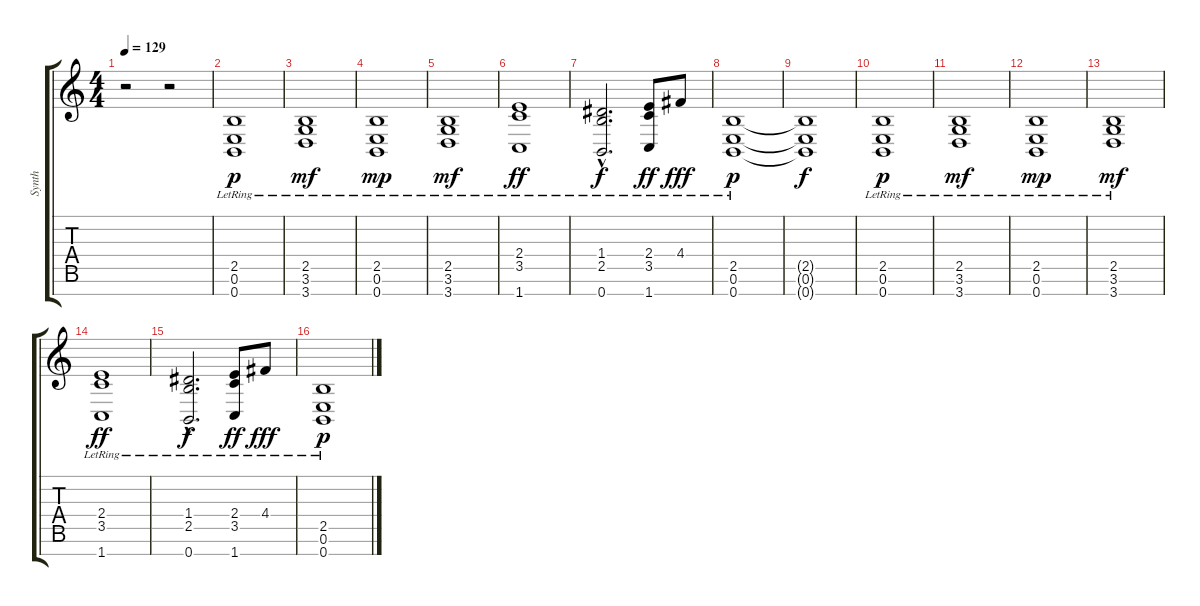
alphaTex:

\track ("Synth" "Synth") {instrument stringensemble2}
\staff {score tabs}
\tuning (E5 B4 G4 D4 A3 E3 B2) {hide}
\ts (4 4)
\tempo 129
\clef g2
\ks c
r.2{dy p volume 7 instrument stringensemble2} r.2 |
(2.5{lr} 0.6{lr} 0.7{lr}).1{volume 12} |
(2.5{lr} 3.6{lr} 3.7{lr}).1{dy mf} |
(2.5{lr} 0.6{lr} 0.7{lr}).1{dy mp volume 15} |
(2.5{lr} 3.6{lr} 3.7{lr}).1{dy mf} |
(2.4{lr} 3.5{lr} 1.7{lr}).1{dy ff} |
(1.4{hac lr} 2.5{hac lr} 0.7{hac lr}).2{d dy f} (2.4{lr} 3.5{lr} 1.7{lr}).8{dy ff} 4.4{lr}.8{dy fff} |
(2.5{lr} 0.6{lr} 0.7{lr}).1{dy p} |
(2.5{t} 0.6{t} 0.7{t}).1{dy f} |
(2.5{lr} 0.6{lr} 0.7{lr}).1{dy p} |
(2.5{lr} 3.6{lr} 3.7{lr}).1{dy mf} |
(2.5{lr} 0.6{lr} 0.7{lr}).1{dy mp} |
(2.5{lr} 3.6{lr} 3.7{lr}).1{dy mf} |
(2.4{lr} 3.5{lr} 1.7{lr}).1{dy ff} |
(1.4{hac lr} 2.5{hac lr} 0.7{hac lr}).2{d dy f} (2.4{lr} 3.5{lr} 1.7{lr}).8{dy ff} 4.4{lr}.8{dy fff} |
(2.5{lr} 0.6{lr} 0.7{lr}).1{dy p}
